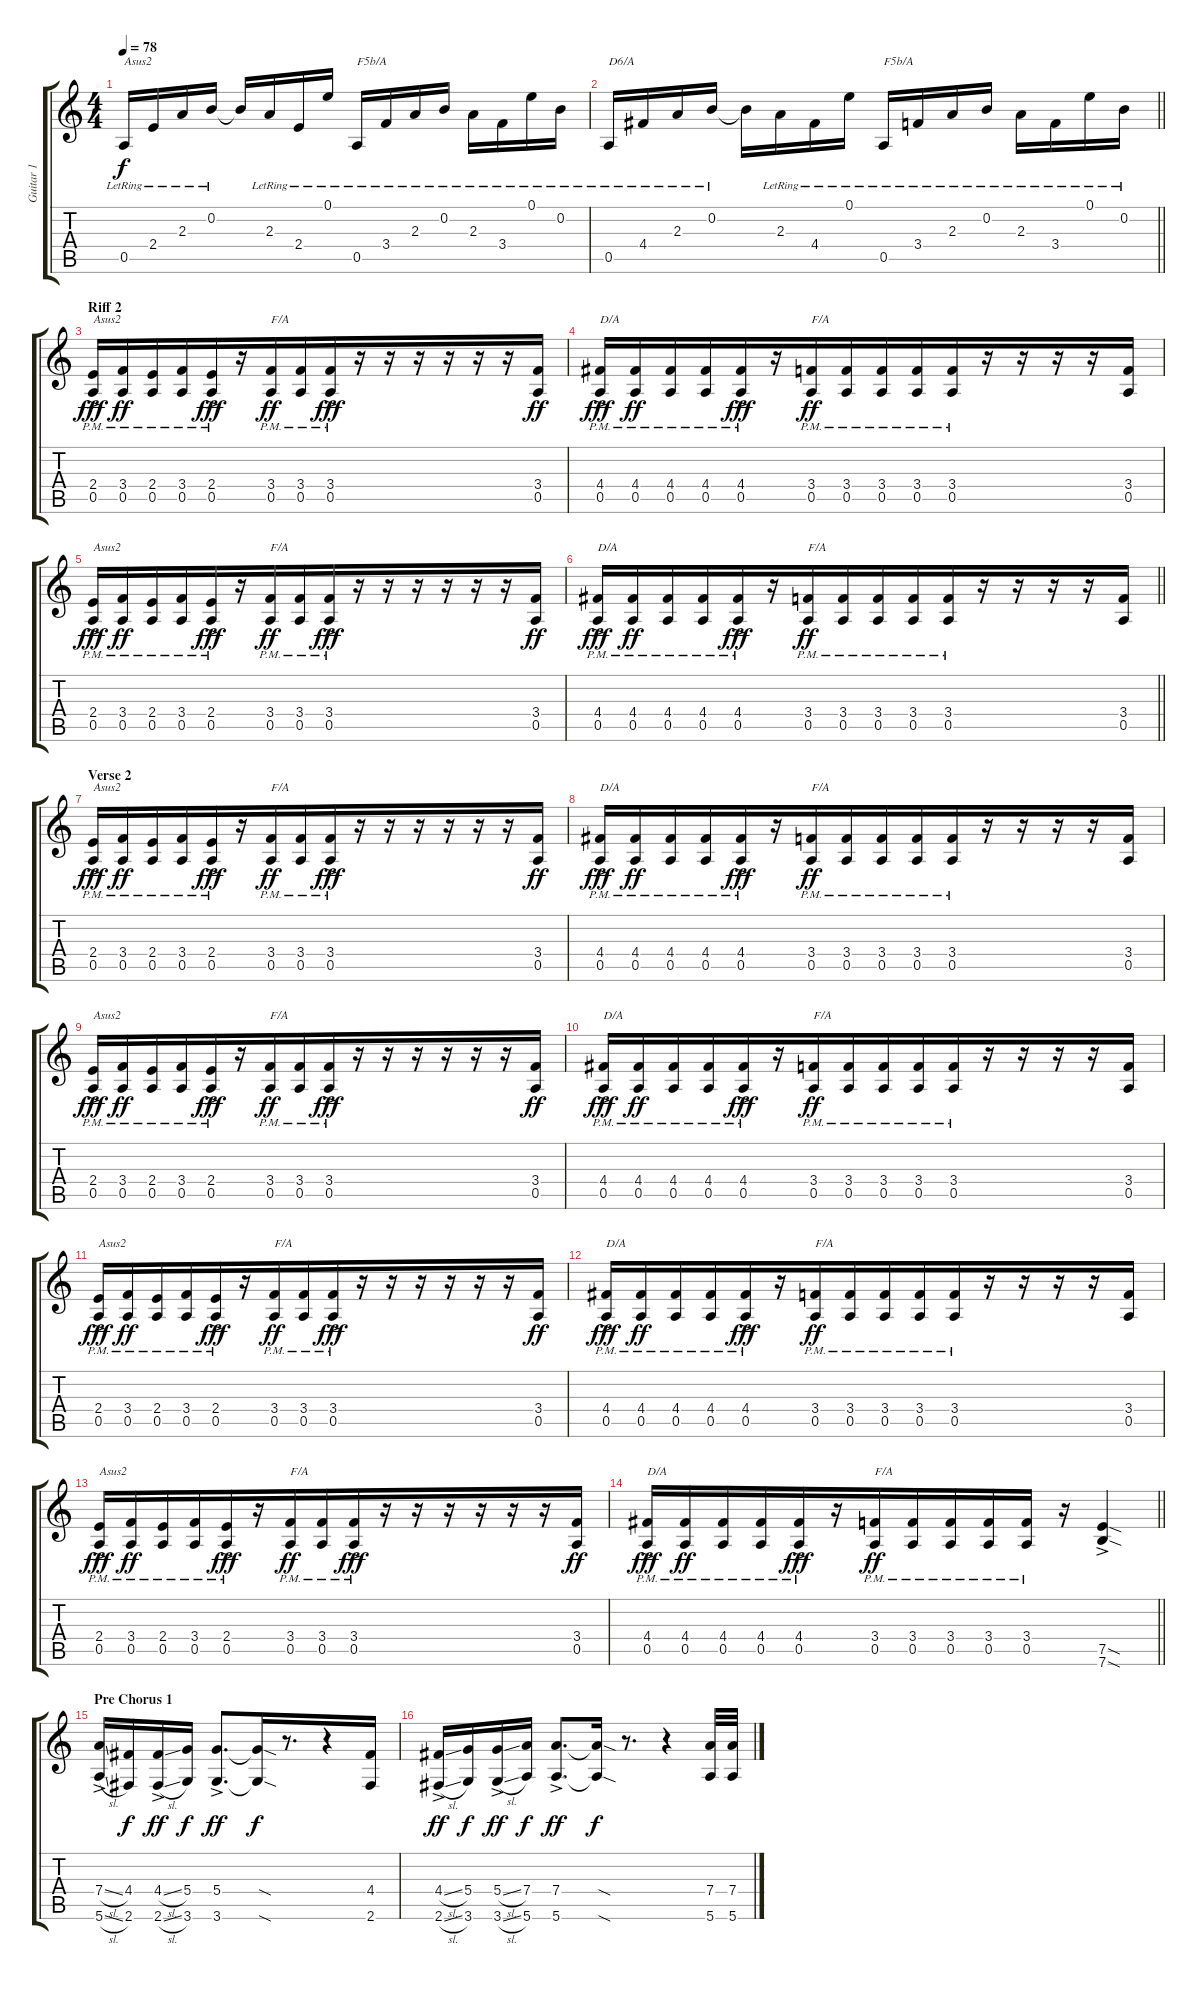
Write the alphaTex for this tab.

\track ("Guitar 1" "Guitar 1") {instrument overdrivenguitar}
\staff {score tabs}
\tuning (E4 B3 G3 D3 A2 E2) {hide}
\ts (4 4)
\tempo 78
\clef g2
\ks c
0.5{lr}.16{txt "Asus2" dy f} 2.4{lr}.16 2.3{lr}.16 0.2{lr}.16 0.2{t}.16{beam merge} 2.3{lr}.16 2.4{lr}.16 0.1{lr}.16 0.5{lr}.16{txt "F5b/A"} 3.4{lr}.16{beam merge} 2.3{lr}.16{beam merge} 0.2{lr}.16 2.3{lr}.16{beam merge} 3.4{lr}.16 0.1{lr}.16 0.2{lr}.16 |
\barLineRight lightlight
0.5{lr}.16{txt "D6/A"} 4.4{lr}.16 2.3{lr}.16{beam merge} 0.2{lr}.16 0.2{t}.16{beam merge} 2.3{lr}.16 4.4{lr}.16 0.1{lr}.16 0.5{lr}.16{txt "F5b/A"} 3.4{lr}.16{beam merge} 2.3{lr}.16{beam merge} 0.2{lr}.16 2.3{lr}.16{beam merge} 3.4{lr}.16 0.1{lr}.16 0.2{lr}.16 |
\section ("" "Riff 2")
(2.4{pm} 0.5{ac pm}).16{txt "Asus2" dy fff instrument overdrivenguitar beam merge} (3.4{pm} 0.5{pm}).16{dy ff} (2.4{pm} 0.5{pm}).16 (3.4{pm} 0.5{pm}).16{beam merge} (2.4{pm} 0.5{ac pm}).16{dy fff} r.16{beam merge} (3.4{pm} 0.5{pm}).16{txt "F/A" dy ff} (3.4{pm} 0.5{pm}).16{beam merge} (3.4{pm} 0.5{ac pm}).16{dy fff beam merge} r.16 r.16{beam merge} r.16{beam merge} r.16 r.16 r.16 (3.4 0.5).16{dy ff} |
(4.4{pm} 0.5{ac pm}).16{txt "D/A" dy fff beam merge} (4.4{pm} 0.5{pm}).16{dy ff} (4.4{pm} 0.5{pm}).16 (4.4{pm} 0.5{pm}).16{beam merge} (4.4{pm} 0.5{ac pm}).16{dy fff} r.16{beam merge} (3.4{pm} 0.5{pm}).16{txt "F/A" dy ff} (3.4{pm} 0.5{pm}).16{beam merge} (3.4{pm} 0.5{pm}).16{beam merge} (3.4{pm} 0.5{pm}).16 (3.4{pm} 0.5{pm}).16{beam merge} r.16{beam merge} r.16 r.16 r.16 (3.4 0.5).16 |
(2.4{pm} 0.5{ac pm}).16{txt "Asus2" dy fff beam merge} (3.4{pm} 0.5{pm}).16{dy ff} (2.4{pm} 0.5{pm}).16 (3.4{pm} 0.5{pm}).16{beam merge} (2.4{pm} 0.5{ac pm}).16{dy fff} r.16{beam merge} (3.4{pm} 0.5{pm}).16{txt "F/A" dy ff} (3.4{pm} 0.5{pm}).16{beam merge} (3.4{pm} 0.5{ac pm}).16{dy fff beam merge} r.16 r.16{beam merge} r.16{beam merge} r.16 r.16 r.16 (3.4 0.5).16{dy ff} |
\barLineRight lightlight
(4.4{pm} 0.5{ac pm}).16{txt "D/A" dy fff beam merge} (4.4{pm} 0.5{pm}).16{dy ff} (4.4{pm} 0.5{pm}).16 (4.4{pm} 0.5{pm}).16{beam merge} (4.4{pm} 0.5{ac pm}).16{dy fff} r.16{beam merge} (3.4{pm} 0.5{pm}).16{txt "F/A" dy ff} (3.4{pm} 0.5{pm}).16{beam merge} (3.4{pm} 0.5{pm}).16{beam merge} (3.4{pm} 0.5{pm}).16 (3.4{pm} 0.5{pm}).16{beam merge} r.16{beam merge} r.16 r.16 r.16 (3.4 0.5).16 |
\section ("" "Verse 2")
(2.4{pm} 0.5{ac pm}).16{txt "Asus2" dy fff beam merge} (3.4{pm} 0.5{pm}).16{dy ff} (2.4{pm} 0.5{pm}).16 (3.4{pm} 0.5{pm}).16{beam merge} (2.4{pm} 0.5{ac pm}).16{dy fff} r.16{beam merge} (3.4{pm} 0.5{pm}).16{txt "F/A" dy ff} (3.4{pm} 0.5{pm}).16{beam merge} (3.4{pm} 0.5{ac pm}).16{dy fff beam merge} r.16 r.16{beam merge} r.16{beam merge} r.16 r.16 r.16 (3.4 0.5).16{dy ff} |
(4.4{pm} 0.5{ac pm}).16{txt "D/A" dy fff beam merge} (4.4{pm} 0.5{pm}).16{dy ff} (4.4{pm} 0.5{pm}).16 (4.4{pm} 0.5{pm}).16{beam merge} (4.4{pm} 0.5{ac pm}).16{dy fff} r.16{beam merge} (3.4{pm} 0.5{pm}).16{txt "F/A" dy ff} (3.4{pm} 0.5{pm}).16{beam merge} (3.4{pm} 0.5{pm}).16{beam merge} (3.4{pm} 0.5{pm}).16 (3.4{pm} 0.5{pm}).16{beam merge} r.16{beam merge} r.16 r.16 r.16 (3.4 0.5).16 |
(2.4{pm} 0.5{ac pm}).16{txt "Asus2" dy fff beam merge} (3.4{pm} 0.5{pm}).16{dy ff} (2.4{pm} 0.5{pm}).16 (3.4{pm} 0.5{pm}).16{beam merge} (2.4{pm} 0.5{ac pm}).16{dy fff} r.16{beam merge} (3.4{pm} 0.5{pm}).16{txt "F/A" dy ff} (3.4{pm} 0.5{pm}).16{beam merge} (3.4{pm} 0.5{ac pm}).16{dy fff beam merge} r.16 r.16{beam merge} r.16{beam merge} r.16 r.16 r.16 (3.4 0.5).16{dy ff} |
(4.4{pm} 0.5{ac pm}).16{txt "D/A" dy fff beam merge} (4.4{pm} 0.5{pm}).16{dy ff} (4.4{pm} 0.5{pm}).16 (4.4{pm} 0.5{pm}).16{beam merge} (4.4{pm} 0.5{ac pm}).16{dy fff} r.16{beam merge} (3.4{pm} 0.5{pm}).16{txt "F/A" dy ff} (3.4{pm} 0.5{pm}).16{beam merge} (3.4{pm} 0.5{pm}).16{beam merge} (3.4{pm} 0.5{pm}).16 (3.4{pm} 0.5{pm}).16{beam merge} r.16{beam merge} r.16 r.16 r.16 (3.4 0.5).16 |
(2.4{pm} 0.5{ac pm}).16{txt "Asus2" dy fff beam merge} (3.4{pm} 0.5{pm}).16{dy ff} (2.4{pm} 0.5{pm}).16 (3.4{pm} 0.5{pm}).16{beam merge} (2.4{pm} 0.5{ac pm}).16{dy fff} r.16{beam merge} (3.4{pm} 0.5{pm}).16{txt "F/A" dy ff} (3.4{pm} 0.5{pm}).16{beam merge} (3.4{pm} 0.5{ac pm}).16{dy fff beam merge} r.16 r.16{beam merge} r.16{beam merge} r.16 r.16 r.16 (3.4 0.5).16{dy ff} |
(4.4{pm} 0.5{ac pm}).16{txt "D/A" dy fff beam merge} (4.4{pm} 0.5{pm}).16{dy ff} (4.4{pm} 0.5{pm}).16 (4.4{pm} 0.5{pm}).16{beam merge} (4.4{pm} 0.5{ac pm}).16{dy fff} r.16{beam merge} (3.4{pm} 0.5{pm}).16{txt "F/A" dy ff} (3.4{pm} 0.5{pm}).16{beam merge} (3.4{pm} 0.5{pm}).16{beam merge} (3.4{pm} 0.5{pm}).16 (3.4{pm} 0.5{pm}).16{beam merge} r.16{beam merge} r.16 r.16 r.16 (3.4 0.5).16 |
(2.4{pm} 0.5{ac pm}).16{txt "Asus2" dy fff beam merge} (3.4{pm} 0.5{pm}).16{dy ff} (2.4{pm} 0.5{pm}).16 (3.4{pm} 0.5{pm}).16{beam merge} (2.4{pm} 0.5{ac pm}).16{dy fff} r.16{beam merge} (3.4{pm} 0.5{pm}).16{txt "F/A" dy ff} (3.4{pm} 0.5{pm}).16{beam merge} (3.4{pm} 0.5{ac pm}).16{dy fff beam merge} r.16 r.16{beam merge} r.16{beam merge} r.16 r.16 r.16 (3.4 0.5).16{dy ff} |
\barLineRight lightlight
(4.4{pm} 0.5{ac pm}).16{txt "D/A" dy fff beam merge} (4.4{pm} 0.5{pm}).16{dy ff} (4.4{pm} 0.5{pm}).16 (4.4{pm} 0.5{pm}).16{beam merge} (4.4{pm} 0.5{ac pm}).16{dy fff} r.16{beam merge} (3.4{pm} 0.5{pm}).16{txt "F/A" dy ff} (3.4{pm} 0.5{pm}).16{beam merge} (3.4{pm} 0.5{pm}).16{beam merge} (3.4{pm} 0.5{pm}).16 (3.4{pm} 0.5{pm}).16{beam merge} r.16{beam merge} (7.5{sod} 7.6{sod ac}).4 |
\section ("" "Pre Chorus 1")
(7.4{sl} 5.6{sl ac}).16{beam merge} (4.4 2.6).16{dy f} (4.4{sl} 2.6{sl ac}).16{dy ff} (5.4 3.6).16{dy f} (5.4 3.6{ac}).8{d dy ff} (5.4{sod t} 3.6{sod t}).16{dy f beam merge} r.8{d beam merge} r.4 (4.4 2.6).16 |
(4.4{sl} 2.6{sl ac}).16{dy ff beam merge} (5.4 3.6).16{dy f beam merge} (5.4{sl} 3.6{sl ac}).16{dy ff} (7.4 5.6).16{dy f} (7.4 5.6{ac}).8{d dy ff} (7.4{sod t} 5.6{sod t}).16{dy f} r.8{d beam merge} r.4{beam merge} (7.4 5.6).32 (7.4 5.6).32
